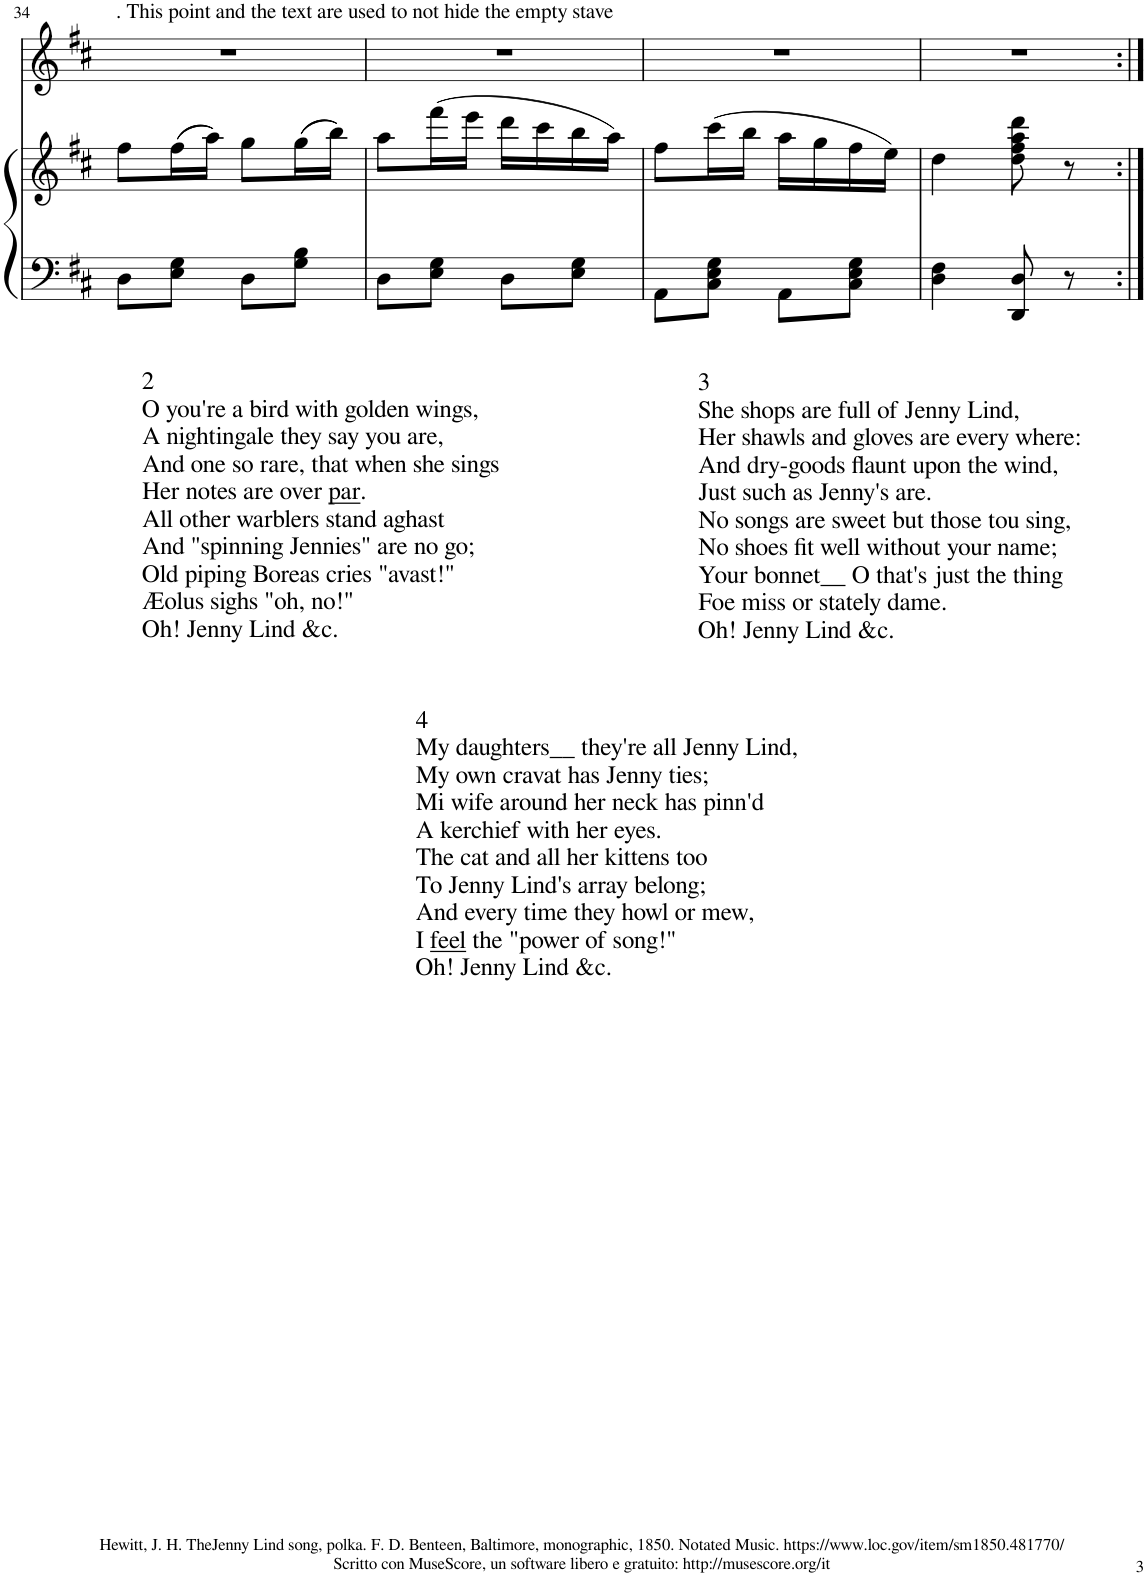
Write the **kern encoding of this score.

**kern	**kern
*part1	*part1
*staff2	*staff1
*I"Piano	*
*I'Pno	*
!!LO:PB:g=z
*clefF4	*clefG2
*k[f#c#]	*k[f#c#]
*M2/4	*M2/4
=34	=34
8D\L	8ff#\L
8E\ 8G\J	((16ff#\L
.	16aa\JJ))
8D\L	8gg\L
8G\ 8B\J	((16gg\L
.	16bb\JJ))
=35	=35
8D\L	8aa\L
8E\ 8G\J	(16fff#\L
.	16eee\JJ
8D\L	16ddd\LL
.	16ccc#\
8E\ 8G\J	16bb\
.	16aa\JJ)
=36	=36
8AA\L	8ff#\L
8C#\ 8E\ 8G\J	(16ccc#\L
.	16bb\JJ
8AA\L	16aa\LL
.	16gg\
8C#\ 8E\ 8G\J	16ff#\
.	16ee\JJ)
=37	=37
4D\ 4F#\	4dd\
8DD/ 8D/	8dd\ 8ff#\ 8aa\ 8ddd\
8r	8r
=:|!	=:|!
*-	*-
